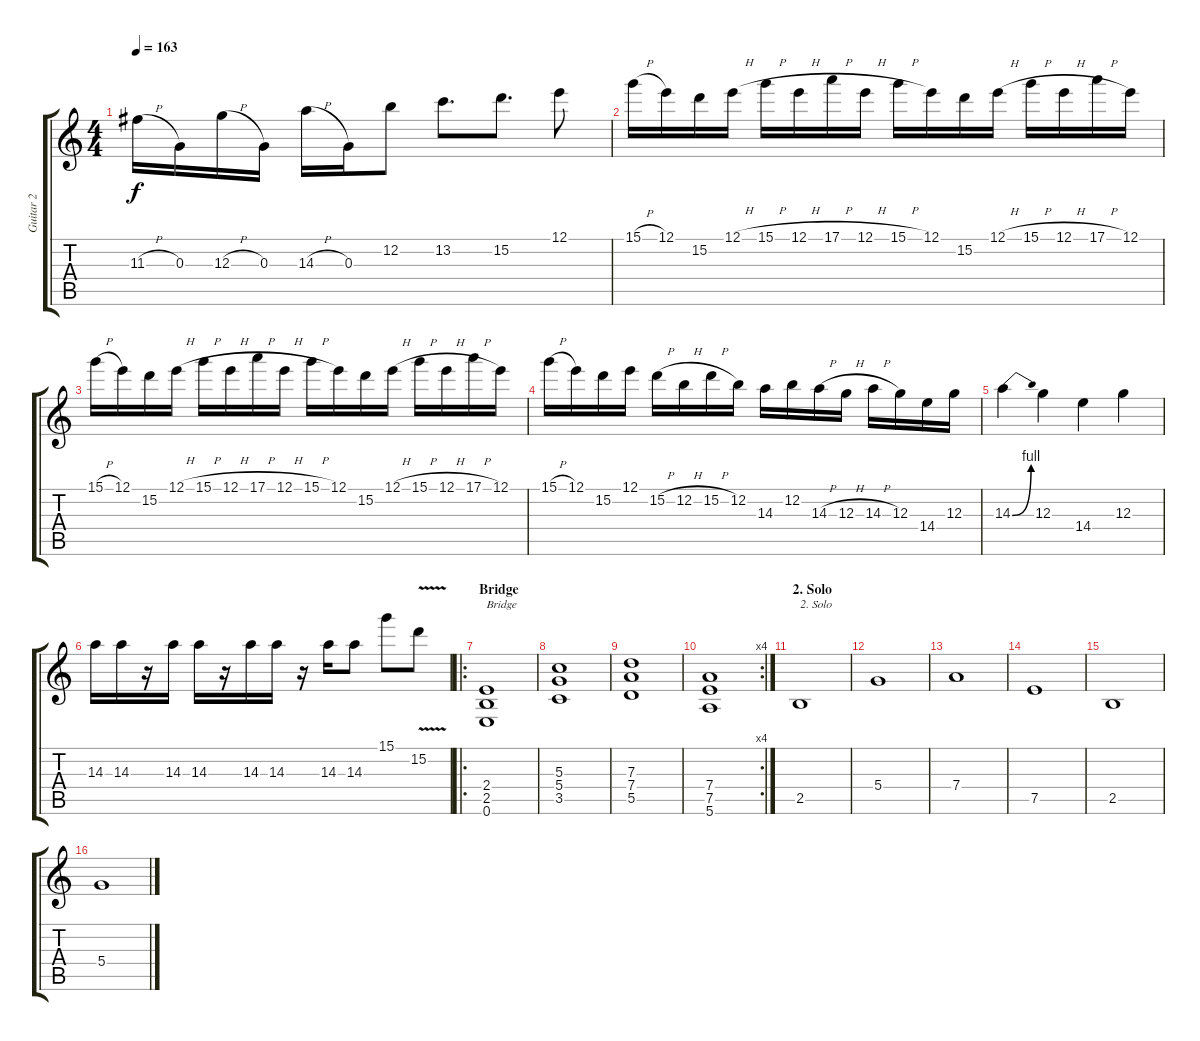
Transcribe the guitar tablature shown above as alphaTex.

\track ("Guitar 2" "Guitar 2") {instrument distortionguitar}
\staff {score tabs}
\tuning (E4 B3 G3 D3 A2 E2) {hide}
\ts (4 4)
\tempo 163
\clef g2
\ks c
11.3{h}.16{dy f} 0.3.16 12.3{h}.16 0.3.16 14.3{h}.16 0.3.16 12.2.8 13.2.8{d} 15.2.8{d} 12.1.8 |
15.1{h}.16 12.1.16 15.2.16 12.1{h}.16 15.1{h}.16 12.1{h}.16 17.1{h}.16 12.1{h}.16 15.1{h}.16 12.1.16 15.2.16 12.1{h}.16 15.1{h}.16 12.1{h}.16 17.1{h}.16 12.1.16 |
15.1{h}.16 12.1.16 15.2.16 12.1{h}.16 15.1{h}.16 12.1{h}.16 17.1{h}.16 12.1{h}.16 15.1{h}.16 12.1.16 15.2.16 12.1{h}.16 15.1{h}.16 12.1{h}.16 17.1{h}.16 12.1.16 |
15.1{h}.16 12.1.16 15.2.16 12.1.16 15.2{h}.16 12.2{h}.16 15.2{h}.16 12.2.16 14.3.16 12.2.16 14.3{h}.16 12.3{h}.16 14.3{h}.16 12.3.16 14.4.16 12.3.16 |
14.3{be (bend 0 0 60 4)}.4 12.3.4 14.4.4 12.3.4 |
14.3.16 14.3.16 r.16 14.3.16 14.3.16 r.16 14.3.16 14.3.16 r.16 14.3.16 14.3.8 15.1.8 15.2{v}.8 |
\ro
\section ("" "Bridge")
(2.4 2.5 0.6).1{txt "Bridge" volume 14} |
(5.3 5.4 3.5).1 |
(7.3 7.4 5.5).1 |
\rc 4
(7.4 7.5 5.6).1 |
\section ("" "2. Solo")
2.5.1{txt "2. Solo" volume 16} |
5.4.1 |
7.4.1 |
7.5.1 |
2.5.1 |
5.4.1
